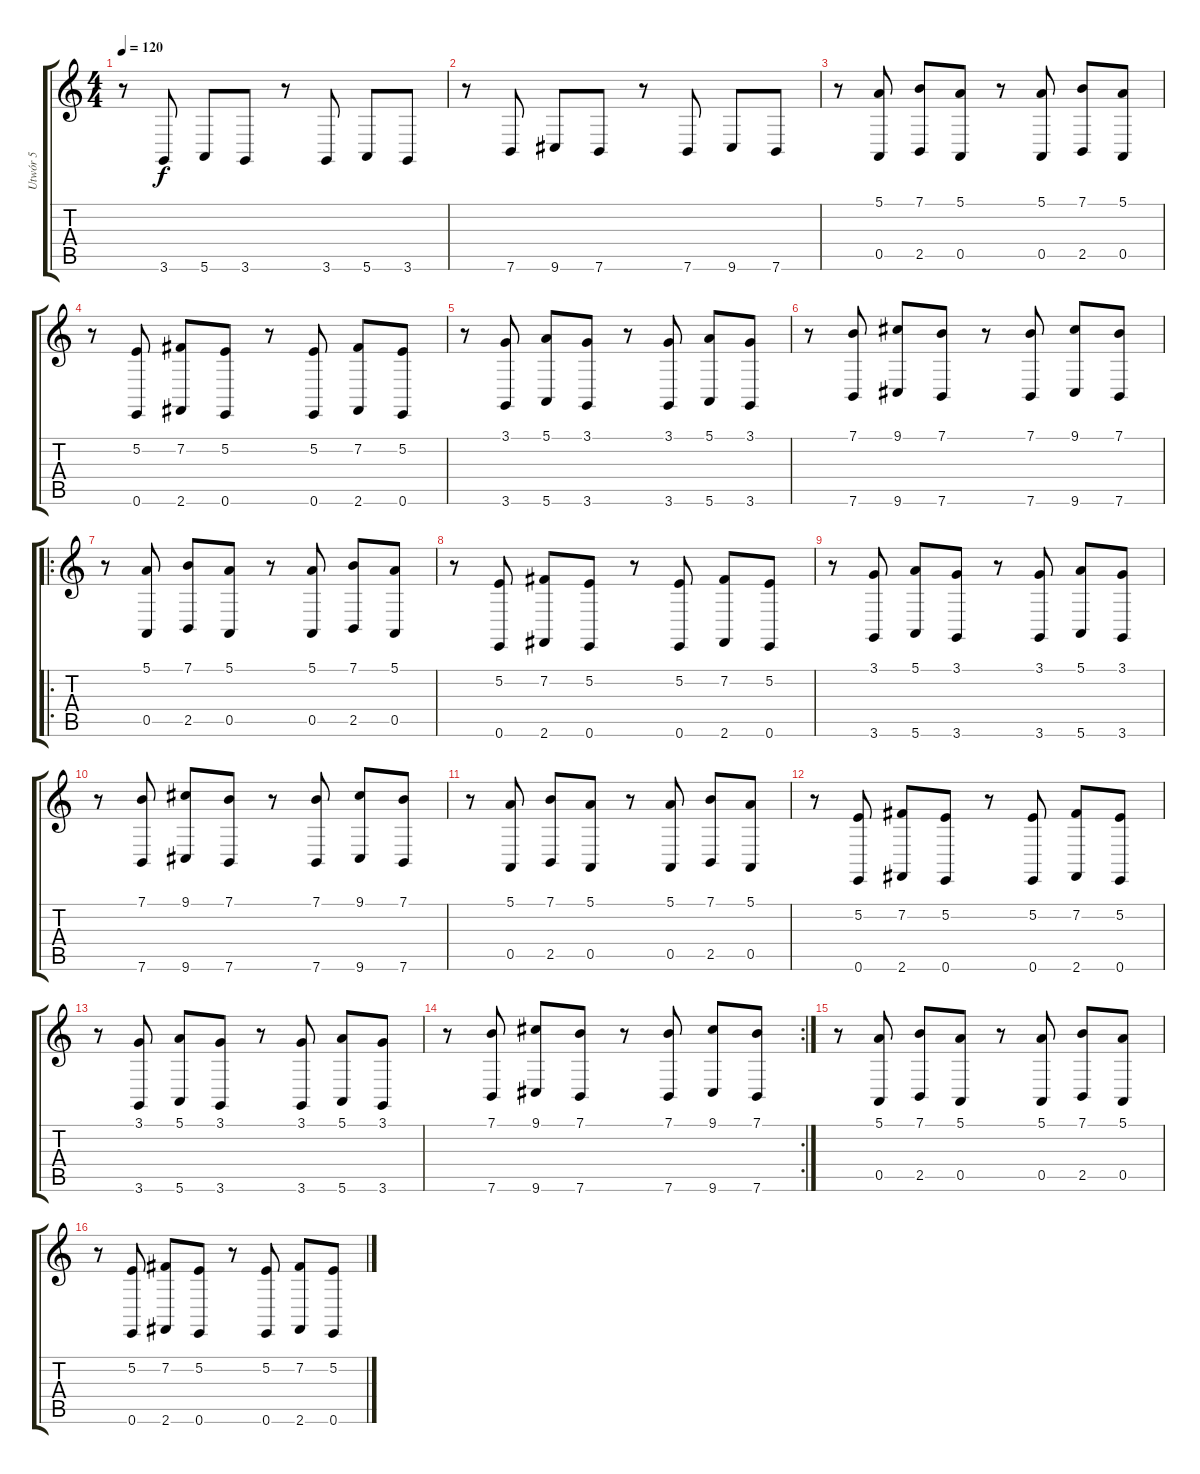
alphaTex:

\track ("Utwór 5" "Utwór 5") {instrument lead8bassandlead}
\staff {score tabs}
\tuning (E4 B3 G3 D3 A2 E2) {hide}
\ts (4 4)
\tempo 120
\clef g2
\ks c
r.8{dy f} 3.6.8 5.6.8 3.6.8 r.8 3.6.8 5.6.8 3.6.8 |
r.8 7.6.8 9.6.8 7.6.8 r.8 7.6.8 9.6.8 7.6.8 |
r.8 (5.1 0.5).8 (7.1 2.5).8 (5.1 0.5).8 r.8 (5.1 0.5).8 (7.1 2.5).8 (5.1 0.5).8 |
r.8 (5.2 0.6).8 (7.2 2.6).8 (5.2 0.6).8 r.8 (5.2 0.6).8 (7.2 2.6).8 (5.2 0.6).8 |
r.8 (3.1 3.6).8 (5.1 5.6).8 (3.1 3.6).8 r.8 (3.1 3.6).8 (5.1 5.6).8 (3.1 3.6).8 |
r.8 (7.1 7.6).8 (9.1 9.6).8 (7.1 7.6).8 r.8 (7.1 7.6).8 (9.1 9.6).8 (7.1 7.6).8 |
\ro
r.8 (5.1 0.5).8 (7.1 2.5).8 (5.1 0.5).8 r.8 (5.1 0.5).8 (7.1 2.5).8 (5.1 0.5).8 |
r.8 (5.2 0.6).8 (7.2 2.6).8 (5.2 0.6).8 r.8 (5.2 0.6).8 (7.2 2.6).8 (5.2 0.6).8 |
r.8 (3.1 3.6).8 (5.1 5.6).8 (3.1 3.6).8 r.8 (3.1 3.6).8 (5.1 5.6).8 (3.1 3.6).8 |
r.8 (7.1 7.6).8 (9.1 9.6).8 (7.1 7.6).8 r.8 (7.1 7.6).8 (9.1 9.6).8 (7.1 7.6).8 |
r.8 (5.1 0.5).8 (7.1 2.5).8 (5.1 0.5).8 r.8 (5.1 0.5).8 (7.1 2.5).8 (5.1 0.5).8 |
r.8 (5.2 0.6).8 (7.2 2.6).8 (5.2 0.6).8 r.8 (5.2 0.6).8 (7.2 2.6).8 (5.2 0.6).8 |
r.8 (3.1 3.6).8 (5.1 5.6).8 (3.1 3.6).8 r.8 (3.1 3.6).8 (5.1 5.6).8 (3.1 3.6).8 |
\rc 2
r.8 (7.1 7.6).8 (9.1 9.6).8 (7.1 7.6).8 r.8 (7.1 7.6).8 (9.1 9.6).8 (7.1 7.6).8 |
r.8 (5.1 0.5).8 (7.1 2.5).8 (5.1 0.5).8 r.8{volume 14} (5.1 0.5).8 (7.1 2.5).8 (5.1 0.5).8 |
r.8{volume 12} (5.2 0.6).8 (7.2 2.6).8 (5.2 0.6).8 r.8{volume 10} (5.2 0.6).8 (7.2 2.6).8 (5.2 0.6).8
